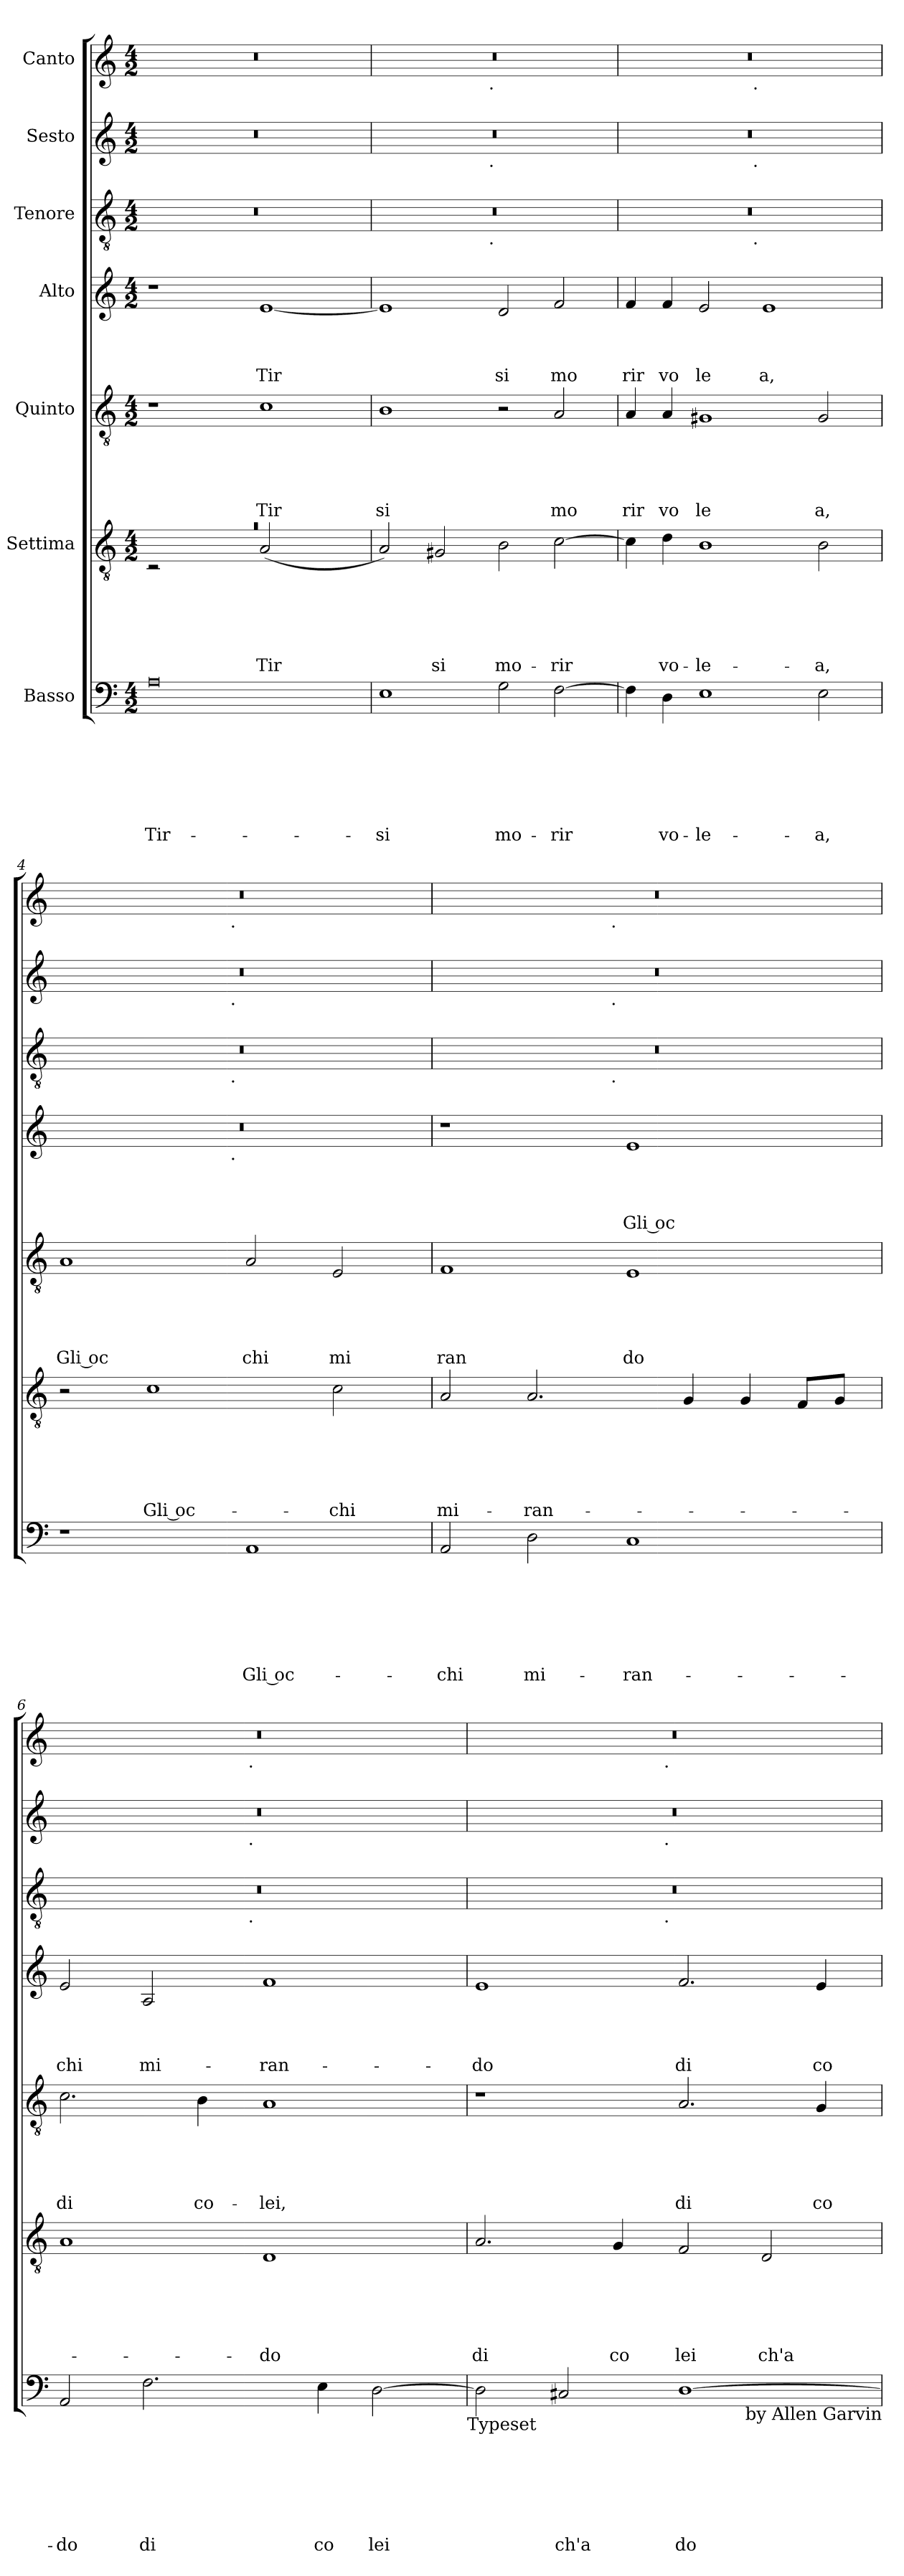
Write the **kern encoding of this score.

**kern	**text	**text	**text	**text	**text	**text	**text	**kern	**text	**text	**text	**text	**text	**text	**kern	**text	**text	**text	**text	**text	**kern	**text	**text	**text	**text	**kern	**kern	**kern
*part7	*part7	*part7	*part7	*part7	*part7	*part7	*part7	*part6	*part6	*part6	*part6	*part6	*part6	*part6	*part5	*part5	*part5	*part5	*part5	*part5	*part4	*part4	*part4	*part4	*part4	*part3	*part2	*part1
*staff7	*staff7	*staff7	*staff7	*staff7	*staff7	*staff7	*staff7	*staff6	*staff6	*staff6	*staff6	*staff6	*staff6	*staff6	*staff5	*staff5	*staff5	*staff5	*staff5	*staff5	*staff4	*staff4	*staff4	*staff4	*staff4	*staff3	*staff2	*staff1
*I"Basso	*	*	*	*	*	*	*	*I"Settima	*	*	*	*	*	*	*I"Quinto	*	*	*	*	*	*I"Alto	*	*	*	*	*I"Tenore	*I"Sesto	*I"Canto
*clefF4	*	*	*	*	*	*	*	*clefGv2	*	*	*	*	*	*	*clefGv2	*	*	*	*	*	*clefG2	*	*	*	*	*clefGv2	*clefG2	*clefG2
*k[]	*	*	*	*	*	*	*	*k[]	*	*	*	*	*	*	*k[]	*	*	*	*	*	*k[]	*	*	*	*	*k[]	*k[]	*k[]
*C:	*	*	*	*	*	*	*	*C:	*	*	*	*	*	*	*C:	*	*	*	*	*	*C:	*	*	*	*	*C:	*C:	*C:
*M4/2	*	*	*	*	*	*	*	*M4/2	*	*	*	*	*	*	*M4/2	*	*	*	*	*	*M4/2	*	*	*	*	*M4/2	*M4/2	*M4/2
=1	=1	=1	=1	=1	=1	=1	=1	=1	=1	=1	=1	=1	=1	=1	=1	=1	=1	=1	=1	=1	=1	=1	=1	=1	=1	=1	=1	=1
!	!	!	!	!	!	!	!LO:LY:b	!LO:N:vis=1	!	!	!	!	!	!	!	!	!	!	!	!	!	!	!	!	!	!	!	!
*	*	*	*	*	*	*	*	*^	*	*	*	*	*	*	*	*	*	*	*	*	*	*	*	*	*	*	*	*
0A	.	.	.	.	.	.	Tir-	0ra	2rC	.	.	.	.	.	.	1r	.	.	.	.	.	1r	.	.	.	.	0r	0r	0r
.	.	.	.	.	.	.	.	.	2ryy	.	.	.	.	.	.	.	.	.	.	.	.	.	.	.	.	.	.	.	.
!	!	!	!	!	!	!	!	!	!	!	!	!	!	!	!LO:LY:b	!	!	!	!	!	!LO:LY:b	!	!	!	!	!LO:LY:b	!	!	!
.	.	.	.	.	.	.	.	.	(<2A/	.	.	.	.	.	Tir-	1c	.	.	.	.	Tir	[<1e	.	.	.	Tir	.	.	.
.	.	.	.	.	.	.	.	.	2ryy	.	.	.	.	.	.	.	.	.	.	.	.	.	.	.	.	.	.	.	.
=2	=2	=2	=2	=2	=2	=2	=2	=2	=2	=2	=2	=2	=2	=2	=2	=2	=2	=2	=2	=2	=2	=2	=2	=2	=2	=2	=2	=2	=2
!	!	!	!	!	!	!	!LO:LY:b	!	!	!	!	!	!	!	!	!	!	!	!	!	!LO:LY:b	!	!	!	!	!	!	!	!
*	*	*	*	*	*	*	*	*v	*v	*	*	*	*	*	*	*	*	*	*	*	*	*	*	*	*	*	*^	*^	*^
1E	.	.	.	.	.	.	-si	2A/)	.	.	.	.	.	.	1B	.	.	.	.	si	1e]	.	.	.	.	0r	2ryy	0r	2ryy	0r	2ryy
!	!	!	!	!	!	!	!	!	!	!	!	!	!	!LO:LY:b	!	!	!	!	!	!	!	!	!	!	!	!	!	!	!	!	!
.	.	.	.	.	.	.	.	2G#X/	.	.	.	.	.	-si	.	.	.	.	.	.	.	.	.	.	.	.	4...ryy	.	4...ryy	.	4...ryy
!	!	!	!	!	!	!	!	!	!	!	!	!	!	!	!	!	!	!	!	!	!	!	!	!	!	!	!	!	!	!	!LO:TX:b:t=.
!	!	!	!	!	!	!	!	!	!	!	!	!	!	!	!	!	!	!	!	!	!	!	!	!	!	!	!	!	!LO:TX:b:t=.	!	!
!	!	!	!	!	!	!	!	!	!	!	!	!	!	!	!	!	!	!	!	!	!	!	!	!	!	!	!LO:TX:b:t=.	!	!	!	!
.	.	.	.	.	.	.	.	.	.	.	.	.	.	.	.	.	.	.	.	.	.	.	.	.	.	.	1ryy	.	1ryy	.	1ryy
!	!	!	!	!	!	!	!LO:LY:b	!	!	!	!	!	!	!LO:LY:b	!	!	!	!	!	!	!	!	!	!	!LO:LY:b	!	!	!	!	!	!
2G\	.	.	.	.	.	.	mo-	2B\	.	.	.	.	.	mo-	2r	.	.	.	.	.	2d/	.	.	.	si	.	.	.	.	.	.
!	!	!	!	!	!	!	!LO:LY:b	!	!	!	!	!	!	!LO:LY:b	!	!	!	!	!	!LO:LY:b	!	!	!	!	!LO:LY:b	!	!	!	!	!	!
[>2F\	.	.	.	.	.	.	-rir	[>2c\	.	.	.	.	.	-rir	2A/	.	.	.	.	mo	2f/	.	.	.	mo	.	.	.	.	.	.
.	.	.	.	.	.	.	.	.	.	.	.	.	.	.	.	.	.	.	.	.	.	.	.	.	.	.	32ryy	.	32ryy	.	32ryy
=3	=3	=3	=3	=3	=3	=3	=3	=3	=3	=3	=3	=3	=3	=3	=3	=3	=3	=3	=3	=3	=3	=3	=3	=3	=3	=3	=3	=3	=3	=3	=3
!	!	!	!	!	!	!	!	!	!	!	!	!	!	!	!	!	!	!	!	!LO:LY:b	!	!	!	!	!LO:LY:b	!	!	!	!	!	!
4F\]	.	.	.	.	.	.	.	4c\]	.	.	.	.	.	.	4A/	.	.	.	.	rir	4f/	.	.	.	rir	0r	2ryy	0r	2ryy	0r	2ryy
!	!	!	!	!	!	!	!LO:LY:b	!	!	!	!	!	!	!LO:LY:b	!	!	!	!	!	!LO:LY:b	!	!	!	!	!LO:LY:b	!	!	!	!	!	!
4D\	.	.	.	.	.	.	vo-	4d\	.	.	.	.	.	vo-	4A/	.	.	.	.	vo	4f/	.	.	.	vo	.	.	.	.	.	.
!	!	!	!	!	!	!	!LO:LY:b	!	!	!	!	!	!	!LO:LY:b	!	!	!	!	!	!LO:LY:b	!	!	!	!	!LO:LY:b	!	!	!	!	!	!
1E	.	.	.	.	.	.	-le-	1B	.	.	.	.	.	-le-	1G#X	.	.	.	.	le	2e/	.	.	.	le	.	4...ryy	.	4...ryy	.	4...ryy
!	!	!	!	!	!	!	!	!	!	!	!	!	!	!	!	!	!	!	!	!	!	!	!	!	!	!	!	!	!	!	!LO:TX:b:t=.
!	!	!	!	!	!	!	!	!	!	!	!	!	!	!	!	!	!	!	!	!	!	!	!	!	!	!	!	!	!LO:TX:b:t=.	!	!
!	!	!	!	!	!	!	!	!	!	!	!	!	!	!	!	!	!	!	!	!	!	!	!	!	!	!	!LO:TX:b:t=.	!	!	!	!
.	.	.	.	.	.	.	.	.	.	.	.	.	.	.	.	.	.	.	.	.	.	.	.	.	.	.	1ryy	.	1ryy	.	1ryy
!	!	!	!	!	!	!	!	!	!	!	!	!	!	!	!	!	!	!	!	!	!	!	!	!	!LO:LY:b	!	!	!	!	!	!
.	.	.	.	.	.	.	.	.	.	.	.	.	.	.	.	.	.	.	.	.	1e	.	.	.	a,	.	.	.	.	.	.
!	!	!	!	!	!	!	!LO:LY:b	!	!	!	!	!	!	!LO:LY:b	!	!	!	!	!	!LO:LY:b	!	!	!	!	!	!	!	!	!	!	!
2E\	.	.	.	.	.	.	-a,	2B\	.	.	.	.	.	-a,	2G#/	.	.	.	.	a,	.	.	.	.	.	.	.	.	.	.	.
.	.	.	.	.	.	.	.	.	.	.	.	.	.	.	.	.	.	.	.	.	.	.	.	.	.	.	32ryy	.	32ryy	.	32ryy
=4	=4	=4	=4	=4	=4	=4	=4	=4	=4	=4	=4	=4	=4	=4	=4	=4	=4	=4	=4	=4	=4	=4	=4	=4	=4	=4	=4	=4	=4	=4	=4
!	!	!	!	!	!	!	!	!	!	!	!	!	!	!	!	!	!	!	!	!LO:LY:b:rj	!	!	!	!	!	!	!	!	!	!	!
*	*	*	*	*	*	*	*	*	*	*	*	*	*	*	*	*	*	*	*	*	*^	*	*	*	*	*	*	*	*	*	*
1r	.	.	.	.	.	.	.	2r	.	.	.	.	.	.	1A	.	.	.	.	Gli oc	0r	2ryy	.	.	.	.	0r	2ryy	0r	2ryy	0r	2ryy
!	!	!	!	!	!	!	!	!	!	!	!	!	!	!LO:LY:b:rj	!	!	!	!	!	!	!	!	!	!	!	!	!	!	!	!	!	!
.	.	.	.	.	.	.	.	1c	.	.	.	.	.	Gli oc-	.	.	.	.	.	.	.	4...ryy	.	.	.	.	.	4...ryy	.	4...ryy	.	4...ryy
!	!	!	!	!	!	!	!	!	!	!	!	!	!	!	!	!	!	!	!	!	!	!	!	!	!	!	!	!	!	!	!	!LO:TX:b:t=.
!	!	!	!	!	!	!	!	!	!	!	!	!	!	!	!	!	!	!	!	!	!	!	!	!	!	!	!	!	!	!LO:TX:b:t=.	!	!
!	!	!	!	!	!	!	!	!	!	!	!	!	!	!	!	!	!	!	!	!	!	!	!	!	!	!	!	!LO:TX:b:t=.	!	!	!	!
!	!	!	!	!	!	!	!	!	!	!	!	!	!	!	!	!	!	!	!	!	!	!LO:TX:b:t=.	!	!	!	!	!	!	!	!	!	!
.	.	.	.	.	.	.	.	.	.	.	.	.	.	.	.	.	.	.	.	.	.	1ryy	.	.	.	.	.	1ryy	.	1ryy	.	1ryy
!	!	!	!	!	!	!	!LO:LY:b:rj	!	!	!	!	!	!	!	!	!	!	!	!	!LO:LY:b	!	!	!	!	!	!	!	!	!	!	!	!
1AA	.	.	.	.	.	.	Gli oc-	.	.	.	.	.	.	.	2A/	.	.	.	.	chi	.	.	.	.	.	.	.	.	.	.	.	.
!	!	!	!	!	!	!	!	!	!	!	!	!	!	!LO:LY:b	!	!	!	!	!	!LO:LY:b	!	!	!	!	!	!	!	!	!	!	!	!
.	.	.	.	.	.	.	.	2c\	.	.	.	.	.	-chi	2E/	.	.	.	.	mi	.	.	.	.	.	.	.	.	.	.	.	.
.	.	.	.	.	.	.	.	.	.	.	.	.	.	.	.	.	.	.	.	.	.	32ryy	.	.	.	.	.	32ryy	.	32ryy	.	32ryy
=5	=5	=5	=5	=5	=5	=5	=5	=5	=5	=5	=5	=5	=5	=5	=5	=5	=5	=5	=5	=5	=5	=5	=5	=5	=5	=5	=5	=5	=5	=5	=5	=5
!	!	!	!	!	!	!	!LO:LY:b	!	!	!	!	!	!	!LO:LY:b	!	!	!	!	!	!LO:LY:b	!	!	!	!	!	!	!	!	!	!	!	!
*	*	*	*	*	*	*	*	*	*	*	*	*	*	*	*	*	*	*	*	*	*v	*v	*	*	*	*	*	*	*	*	*	*
2AA/	.	.	.	.	.	.	-chi	2A/	.	.	.	.	.	mi-	1F	.	.	.	.	ran	1r	.	.	.	.	0r	2ryy	0r	2ryy	0r	2ryy
!	!	!	!	!	!	!	!LO:LY:b	!	!	!	!	!	!	!LO:LY:b	!	!	!	!	!	!	!	!	!	!	!	!	!	!	!	!	!
2D\	.	.	.	.	.	.	mi-	2.A/	.	.	.	.	.	-ran-	.	.	.	.	.	.	.	.	.	.	.	.	4...ryy	.	4...ryy	.	4...ryy
!	!	!	!	!	!	!	!	!	!	!	!	!	!	!	!	!	!	!	!	!	!	!	!	!	!	!	!	!	!	!	!LO:TX:b:t=.
!	!	!	!	!	!	!	!	!	!	!	!	!	!	!	!	!	!	!	!	!	!	!	!	!	!	!	!	!	!LO:TX:b:t=.	!	!
!	!	!	!	!	!	!	!	!	!	!	!	!	!	!	!	!	!	!	!	!	!	!	!	!	!	!	!LO:TX:b:t=.	!	!	!	!
.	.	.	.	.	.	.	.	.	.	.	.	.	.	.	.	.	.	.	.	.	.	.	.	.	.	.	1ryy	.	1ryy	.	1ryy
!	!	!	!	!	!	!	!LO:LY:b	!	!	!	!	!	!	!	!	!	!	!	!	!LO:LY:b	!	!	!	!	!LO:LY:b:rj	!	!	!	!	!	!
1C	.	.	.	.	.	.	-ran-	.	.	.	.	.	.	.	1E	.	.	.	.	do	1e	.	.	.	Gli oc	.	.	.	.	.	.
.	.	.	.	.	.	.	.	4G/	.	.	.	.	.	.	.	.	.	.	.	.	.	.	.	.	.	.	.	.	.	.	.
.	.	.	.	.	.	.	.	4G/	.	.	.	.	.	.	.	.	.	.	.	.	.	.	.	.	.	.	.	.	.	.	.
.	.	.	.	.	.	.	.	8F/L	.	.	.	.	.	.	.	.	.	.	.	.	.	.	.	.	.	.	.	.	.	.	.
.	.	.	.	.	.	.	.	8G/J	.	.	.	.	.	.	.	.	.	.	.	.	.	.	.	.	.	.	.	.	.	.	.
.	.	.	.	.	.	.	.	.	.	.	.	.	.	.	.	.	.	.	.	.	.	.	.	.	.	.	32ryy	.	32ryy	.	32ryy
!!LO:LB:g=z	!!
=6	=6	=6	=6	=6	=6	=6	=6	=6	=6	=6	=6	=6	=6	=6	=6	=6	=6	=6	=6	=6	=6	=6	=6	=6	=6	=6	=6	=6	=6	=6	=6
!	!	!	!	!	!	!	!LO:LY:b	!	!	!	!	!	!	!	!	!	!	!	!	!LO:LY:b	!	!	!	!	!LO:LY:b	!	!	!	!	!	!
2AA/	.	.	.	.	.	.	-do	1A	.	.	.	.	.	.	2.c\	.	.	.	.	di	2e/	.	.	.	chi	0r	2ryy	0r	2ryy	0r	2ryy
!	!	!	!	!	!	!	!LO:LY:b	!	!	!	!	!	!	!	!	!	!	!	!	!	!	!	!	!	!LO:LY:b	!	!	!	!	!	!
2.F\	.	.	.	.	.	.	di	.	.	.	.	.	.	.	.	.	.	.	.	.	2A/	.	.	.	mi-	.	4...ryy	.	4...ryy	.	4...ryy
!	!	!	!	!	!	!	!	!	!	!	!	!	!	!	!	!	!	!	!	!LO:LY:b	!	!	!	!	!	!	!	!	!	!	!
.	.	.	.	.	.	.	.	.	.	.	.	.	.	.	4B\	.	.	.	.	co-	.	.	.	.	.	.	.	.	.	.	.
!	!	!	!	!	!	!	!	!	!	!	!	!	!	!	!	!	!	!	!	!	!	!	!	!	!	!	!	!	!	!	!LO:TX:b:t=.
!	!	!	!	!	!	!	!	!	!	!	!	!	!	!	!	!	!	!	!	!	!	!	!	!	!	!	!	!	!LO:TX:b:t=.	!	!
!	!	!	!	!	!	!	!	!	!	!	!	!	!	!	!	!	!	!	!	!	!	!	!	!	!	!	!LO:TX:b:t=.	!	!	!	!
.	.	.	.	.	.	.	.	.	.	.	.	.	.	.	.	.	.	.	.	.	.	.	.	.	.	.	1ryy	.	1ryy	.	1ryy
!	!	!	!	!	!	!	!	!	!	!	!	!	!	!LO:LY:b	!	!	!	!	!	!LO:LY:b	!	!	!	!	!LO:LY:b	!	!	!	!	!	!
.	.	.	.	.	.	.	.	1D	.	.	.	.	.	-do	1A	.	.	.	.	-lei,	1f	.	.	.	-ran-	.	.	.	.	.	.
!	!	!	!	!	!	!	!LO:LY:b	!	!	!	!	!	!	!	!	!	!	!	!	!	!	!	!	!	!	!	!	!	!	!	!
4E\	.	.	.	.	.	.	co	.	.	.	.	.	.	.	.	.	.	.	.	.	.	.	.	.	.	.	.	.	.	.	.
!	!	!	!	!	!	!	!LO:LY:b	!	!	!	!	!	!	!	!	!	!	!	!	!	!	!	!	!	!	!	!	!	!	!	!
[>2D\	.	.	.	.	.	.	lei	.	.	.	.	.	.	.	.	.	.	.	.	.	.	.	.	.	.	.	.	.	.	.	.
.	.	.	.	.	.	.	.	.	.	.	.	.	.	.	.	.	.	.	.	.	.	.	.	.	.	.	32ryy	.	32ryy	.	32ryy
!LO:TX:b:t=Typeset	!	!	!	!	!	!	!	!	!	!	!	!	!	!	!	!	!	!	!	!	!	!	!	!	!	!	!	!	!	!	!
=7	=7	=7	=7	=7	=7	=7	=7	=7	=7	=7	=7	=7	=7	=7	=7	=7	=7	=7	=7	=7	=7	=7	=7	=7	=7	=7	=7	=7	=7	=7	=7
!	!	!	!	!	!	!	!	!	!	!	!	!	!	!LO:LY:b	!	!	!	!	!	!	!	!	!	!	!LO:LY:b	!	!	!	!	!	!
2D\]	.	.	.	.	.	.	.	2.A/	.	.	.	.	.	di	1r	.	.	.	.	.	1e	.	.	.	-do	0r	2ryy	0r	2ryy	0r	2ryy
!	!	!	!	!	!	!	!LO:LY:b	!	!	!	!	!	!	!	!	!	!	!	!	!	!	!	!	!	!	!	!	!	!	!	!
2C#X/	.	.	.	.	.	.	ch'a	.	.	.	.	.	.	.	.	.	.	.	.	.	.	.	.	.	.	.	4...ryy	.	4...ryy	.	4...ryy
!	!	!	!	!	!	!	!	!	!	!	!	!	!	!LO:LY:b	!	!	!	!	!	!	!	!	!	!	!	!	!	!	!	!	!
.	.	.	.	.	.	.	.	4G/	.	.	.	.	.	co	.	.	.	.	.	.	.	.	.	.	.	.	.	.	.	.	.
!	!	!	!	!	!	!	!	!	!	!	!	!	!	!	!	!	!	!	!	!	!	!	!	!	!	!	!	!	!	!	!LO:TX:b:t=.
!	!	!	!	!	!	!	!	!	!	!	!	!	!	!	!	!	!	!	!	!	!	!	!	!	!	!	!	!	!LO:TX:b:t=.	!	!
!	!	!	!	!	!	!	!	!	!	!	!	!	!	!	!	!	!	!	!	!	!	!	!	!	!	!	!LO:TX:b:t=.	!	!	!	!
.	.	.	.	.	.	.	.	.	.	.	.	.	.	.	.	.	.	.	.	.	.	.	.	.	.	.	1ryy	.	1ryy	.	1ryy
!	!	!	!	!	!	!	!LO:LY:b	!	!	!	!	!	!	!LO:LY:b	!	!	!	!	!	!LO:LY:b	!	!	!	!	!LO:LY:b	!	!	!	!	!	!
[>1D	.	.	.	.	.	.	do	2F/	.	.	.	.	.	lei	2.A/	.	.	.	.	di	2.f/	.	.	.	di	.	.	.	.	.	.
!	!	!	!	!	!	!	!	!	!	!	!	!	!	!LO:LY:b	!	!	!	!	!	!	!	!	!	!	!	!	!	!	!	!	!
.	.	.	.	.	.	.	.	2D/	.	.	.	.	.	ch'a	.	.	.	.	.	.	.	.	.	.	.	.	.	.	.	.	.
!	!	!	!	!	!	!	!	!	!	!	!	!	!	!	!	!	!	!	!	!LO:LY:b	!	!	!	!	!LO:LY:b	!	!	!	!	!	!
.	.	.	.	.	.	.	.	.	.	.	.	.	.	.	4G/	.	.	.	.	co-	4e/	.	.	.	co-	.	.	.	.	.	.
.	.	.	.	.	.	.	.	.	.	.	.	.	.	.	.	.	.	.	.	.	.	.	.	.	.	.	32ryy	.	32ryy	.	32ryy
!LO:TX:b:t=by Allen Garvin	!	!	!	!	!	!	!	!	!	!	!	!	!	!	!	!	!	!	!	!	!	!	!	!	!	!	!	!	!	!	!
*	*	*	*	*	*	*	*	*	*	*	*	*	*	*	*	*	*	*	*	*	*	*	*	*	*	*v	*v	*	*	*v	*v
*	*	*	*	*	*	*	*	*	*	*	*	*	*	*	*	*	*	*	*	*	*	*	*	*	*	*	*v	*v	*
=	=	=	=	=	=	=	=	=	=	=	=	=	=	=	=	=	=	=	=	=	=	=	=	=	=	=	=	=
*-	*-	*-	*-	*-	*-	*-	*-	*-	*-	*-	*-	*-	*-	*-	*-	*-	*-	*-	*-	*-	*-	*-	*-	*-	*-	*-	*-	*-
